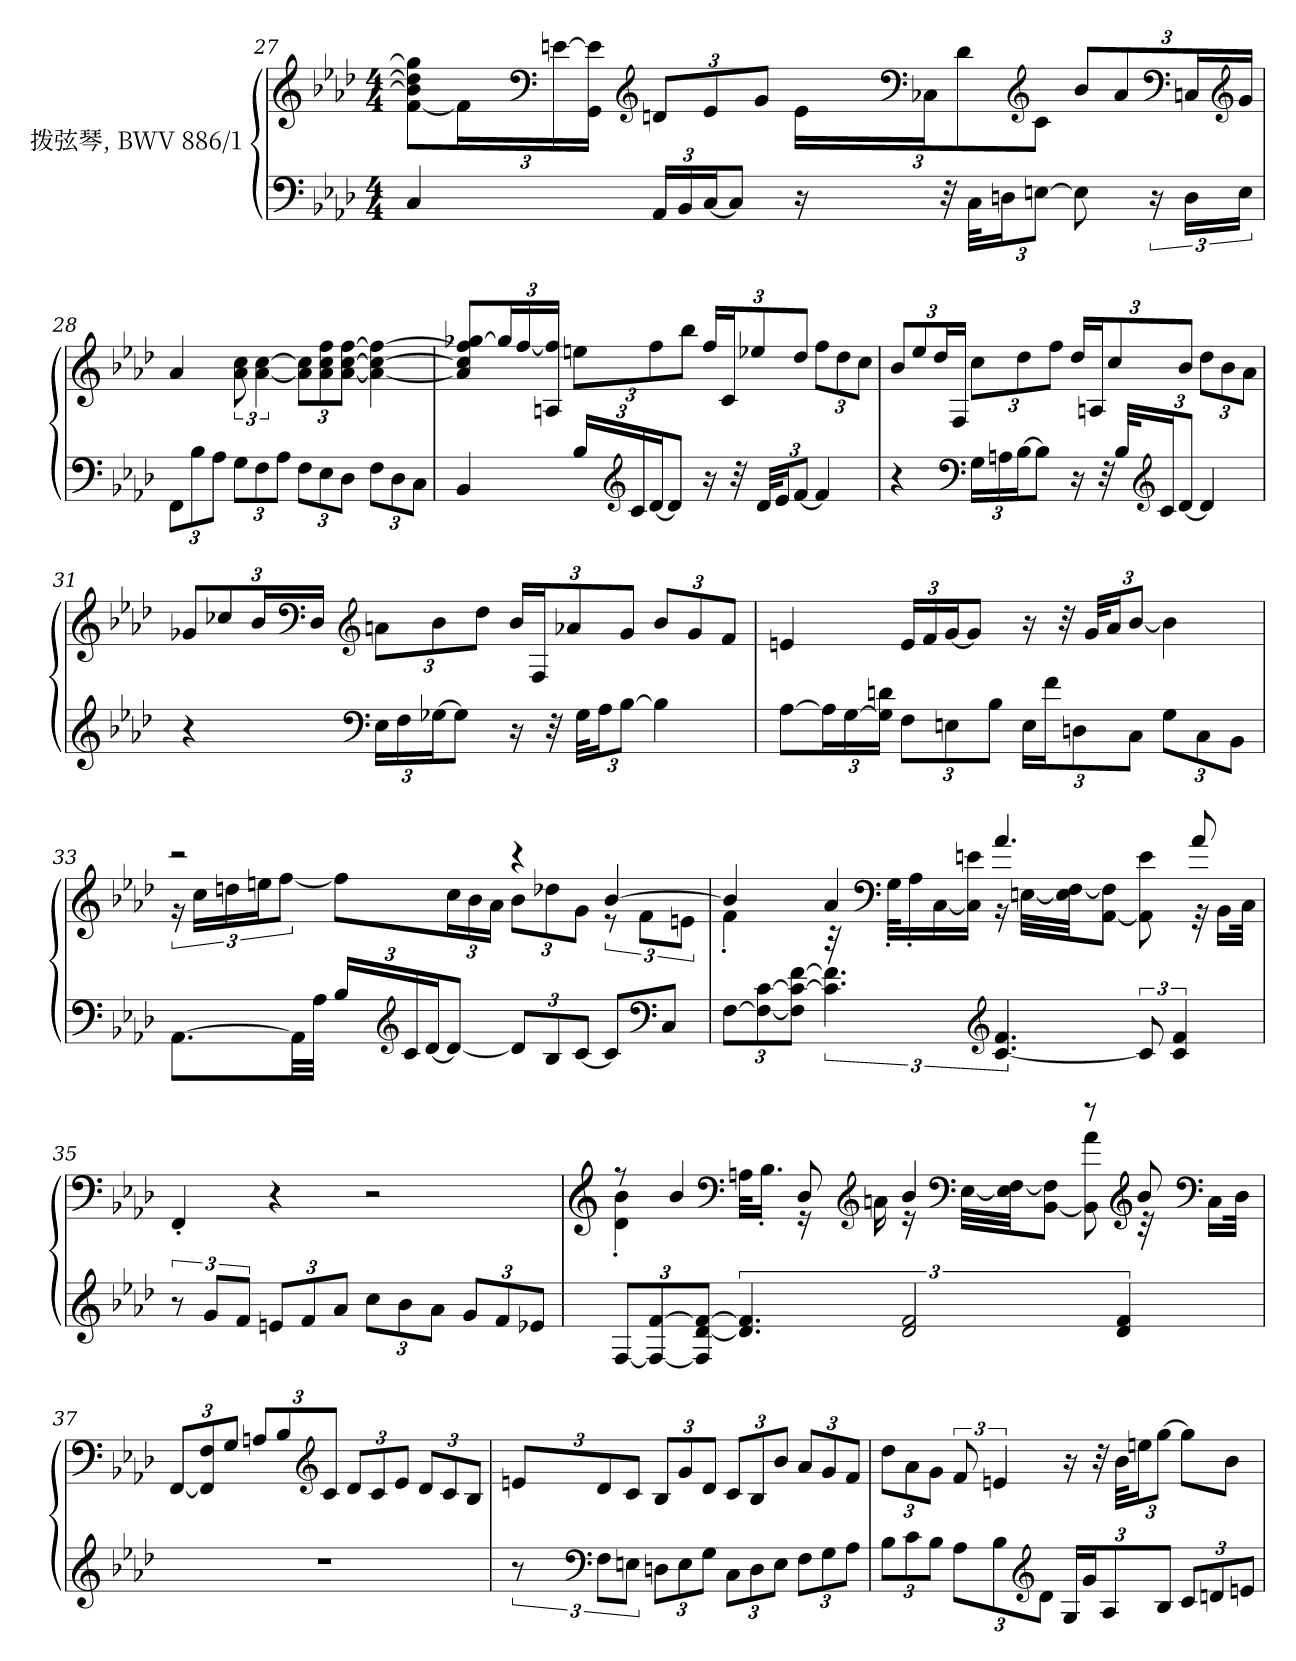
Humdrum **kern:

**kern	**kern
*part1	*part1
*staff2	*staff1
*I"拨弦琴, BWV 886/1	*
!!LO:LB:g=z
*clefF4	*clefG2
*k[b-e-a-d-]	*k[b-e-a-d-]
*M4/4	*M4/4
=27	=27
4C/	[8f\ 8b-\] 8dd-\] 8gg\]L
*	*Xbrackettup
.	24f\L]
*	*clefF4
.	[24en\
.	24GG\ 24e\]JJ
*	*clefG2
*Xbrackettup	*
24AA-/LL	12dn/L
24BB-/	.
[24C/J	12e/
8C/J]	.
.	12g/J
16r	24e\LL
*	*clefF4
.	24C-X\J
32r	.
.	12d\
32C\KLL	.
24Dn\J	.
*	*clefG2
[12En\J	12c\J
8E\]	12b-/L
.	12a-/
*brackettup	*
24r	.
*	*clefF4
24D\LL	24Cn/L
*	*clefG2
24E\JJ	24g/JJ
=28	=28
*Xbrackettup	*
12FF\L	4a-/
12B-\	.
12A-\J	.
*	*brackettup
12G\L	12a-\ 12cc\
12F\	[6a-\ [6cc\
12A-\J	.
*	*Xbrackettup
12F\L	12a-\] 12cc\]L
12E-\	12a-\ 12cc\ 12ff\
12D-\J	[12a-\ [12cc\ [12ff\J
12F\L	4a-\_ 4cc\_ 4ff\_
12D-\	.
12C\J	.
!!LO:LB:g=z
=29	=29
4BB-/	8a-/] 8cc/] 8ff/] [8gg-X/L
.	24gg-/L]
.	[24ff/
.	24An/ 24ff/]JJ
24B-/LL	12een\L
*clefG2	*
24c/	.
[24d-/J	12ff\
8d-/J]	.
.	12bb-\J
16r	24ff/LL
.	24c/J
32r	.
.	12ee-X/
32d-/KLL	.
24e-/J	.
[12f/J	12dd-/J
4f/]	12ff\L
.	12dd-\
.	12cc\J
=30	=30
4r	12b-/L
.	12ee-/
.	24dd-/L
.	24F/JJ
*clefF4	*
24G\LL	12cc\L
24An\	.
[24B-\J	12dd-\
8B-\J]	.
.	12ff\J
16r	24dd-/LL
.	24An/J
32r	.
.	12cc/
32B-/KLL	.
*clefG2	*
24c/J	.
[12d-/J	12b-/J
4d-/]	12dd-\L
.	12b-\
.	12a-\J
!!LO:LB:g=z
=31	=31
4r	12g-X/L
.	12cc-X/
.	24b-/L
*	*clefF4
.	24D-/JJ
*clefF4	*clefG2
24E-\LL	12an\L
24F\	.
[24G-X\J	12b-\
8G-\J]	.
.	12dd-\J
16r	24b-/LL
.	24F/J
32r	.
.	12a-X/
32G-\KLL	.
24A-\J	.
[12B-\J	12g-/J
4B-\]	12b-/L
.	12g-/
.	12f/J
=32	=32
[8A-\L	4en/
24A-\L]	.
[24G\	.
24G\] 24dn\JJ	.
12F\L	24e/LL
.	24f/
12En\	[24g/J
.	8g/J]
12B-\J	.
24E\LL	16r
24f\J	.
.	32r
12Dn\	.
.	32g/KLL
.	24a-/J
12C\J	[12b-/J
12G\L	4b-\]
12C\	.
12BB-\J	.
!!LO:LB:g=z
=33	=33
*	*^
*	*	*brackettup
[8.AA-\L	2r	24r
.	.	24cc\LL
.	.	24ddn\
*	*	*Xbrackettup
.	.	24een\J
.	.	[12ff\J
32AA-\LL]	.	.
32A-\JJJ	.	.
24B-/LL	.	8ff\L]
*clefG2	*	*
24c/	.	.
[24d-/J	.	.
8d-/J_	.	24cc\L
.	.	24b-\
.	.	24a-\JJ
12d-/L]	4r	12b-\L
12B-/	.	12dd-X\
[12c/J	.	12g\J
*	*	*brackettup
8c/L]	[4b-/	12r
.	.	12f\L
*clefF4	*	*
8C/J	.	.
.	.	12en\J
!!LO:PB:g=z	!!
=34	=34	=34
*brackettup	*	*
[12F\L	4b-/]	4f'\
12F\_ [12c\	.	.
12F\] 12c\_ [12f\J	.	.
6.c\] 6.f\]	4a-/	32r
*	*clefF4	*
.	.	32G'\KLL
.	.	16A-'\
.	.	[16C\
.	.	16C\] 16en\JJ
*clefG2	*	*
[6.c/ 6.f/	4.a-/	16r
.	.	[32En\LLL
.	.	32E\] [32F\JJ
.	.	[8AA-\ 8F\]J
12c/]	.	8AA-\] 8e\
6c/ 6f/	.	.
.	8a-/	32r
.	.	16BB-\LL
.	.	32C\JJk
*	*v	*v
=35	=35
12r	4FF'/
12g/L	.
12f/J	.
*Xbrackettup	*
12en/L	4r
12f/	.
12a-/J	.
12cc\L	2r
12b-\	.
12a-\J	.
12g/L	.
12f/	.
12e-X/J	.
!!LO:LB:g=z
=36	=36
*	*clefG2
*brackettup	*
*	*^
[12F/L	8r	4d-\' 4b-\'
12F/_ [12f/	.	.
.	4b-/	.
12F/] [12d-/ 12f/_J	.	.
*	*clefF4	*
6.d-/] 6.f/]	.	32An\KLL
.	.	16.B-'\JJ
.	8D-/	16r
*	*clefG2	*
.	.	16an\
3d-/ 3f/	4b-/	16r
*	*clefF4	*
.	.	[32E-\LLL
.	.	32E-\] [32F\JJ
.	.	[8BB-\ 8F\]J
.	8r	8BB-\] 8a\
6d-/ 6f/	.	.
*	*clefG2	*
.	8b-/	32r
*	*clefF4	*
.	.	16C\LL
.	.	32D-\JJk
*	*v	*v
=37	=37
*	*Xbrackettup
1r	[12FF/L
.	12FF/] 12F/
.	12G/J
.	12An/L
.	12B-/
*	*clefG2
.	12c/J
.	12d-/L
.	12c/
.	12e-/J
.	12d-/L
.	12c/
.	12B-/J
!!LO:LB:g=z
=38	=38
12r	12en/L
*clefF4	*
12F\L	12d-/
12En\J	12c/J
*Xbrackettup	*
12Dn\L	12B-/L
12E\	12g/
12G\J	12d-/J
12C\L	12c/L
12D\	12B-/
12E\J	12b-/J
12F\L	12a-/L
12G\	12g/
12A-\J	12f/J
=39	=39
12B-\L	12dd-\L
12c\	12a-\
12B-\J	12g\J
*	*brackettup
12A-\L	12f/
12B-\	6en/
*clefG2	*
12d-\J	.
24G/LL	16r
24g/J	.
.	32r
12A-/	.
.	32b-\KLL
*	*Xbrackettup
.	24een\J
12B-/J	[12gg\J
12c/L	8gg\L]
12dn/	.
.	8b-\J
12en/J	.
=	=
*-	*-
